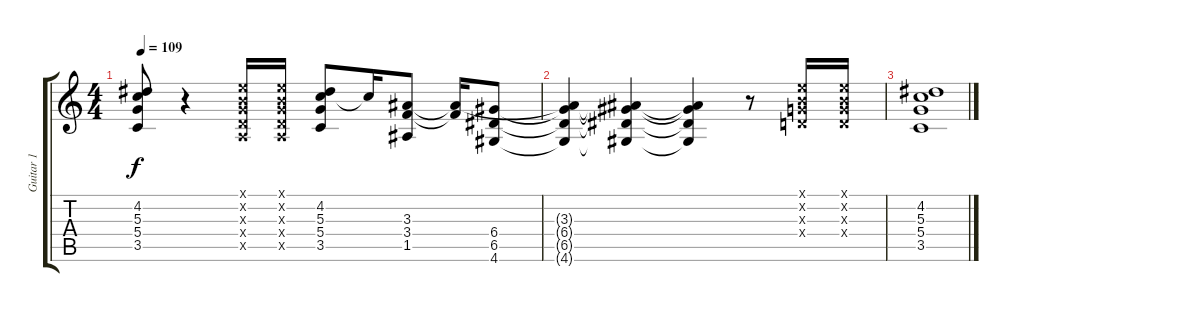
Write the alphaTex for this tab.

\track ("Guitar 1" "Guitar 1") {instrument distortionguitar}
\staff {score tabs}
\tuning (E4 B3 G3 D3 A2 E2) {hide}
\ts (4 4)
\tempo 109
\clef g2
\ks c
(4.2{t} 5.3{t} 5.4{t} 3.5{t}).8{dy f} r.4 (0.1{x} 0.2{x} 0.3{x} 0.4{x} 0.5{x}).16 (0.1{x} 0.2{x} 0.3{x} 0.4{x} 0.5{x}).16 (4.2 5.3 5.4 3.5).8 5.3{t}.16 (3.3 3.4 1.5).8 (3.3{t} 3.4{t}).16 (6.4 6.5 4.6).8 |
(3.3{t} 6.4{t} 6.5{t} 4.6{t}).4 (3.3{t} 6.4{t} 6.5{t} 4.6{t}).4 (3.3{t} 6.4{t} 6.5{t} 4.6{t}).4 r.8 (0.1{x} 0.2{x} 0.3{x} 0.4{x}).16 (0.1{x} 0.2{x} 0.3{x} 0.4{x}).16 |
(4.2 5.3 5.4 3.5).1
